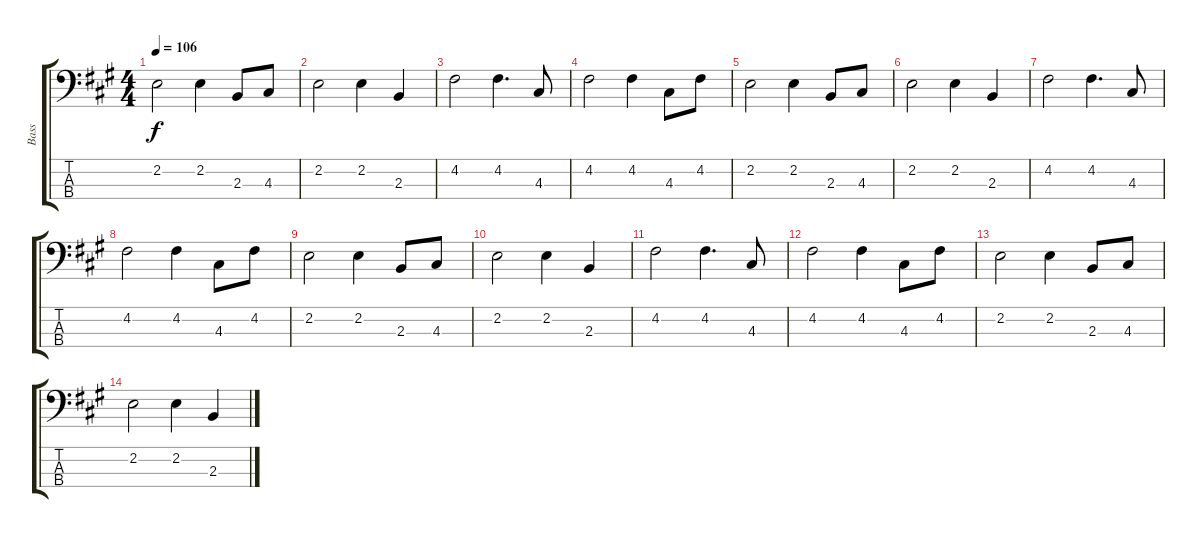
\track ("Bass" "Bass") {instrument acousticbass}
\staff {score tabs}
\tuning (G2 D2 A1 E1) {hide}
\ts (4 4)
\tempo 106
\clef f4
\ks f#minor
2.2.2{dy f} 2.2.4 2.3.8 4.3.8 |
2.2.2 2.2.4 2.3.4 |
4.2.2 4.2.4{d} 4.3.8 |
4.2.2 4.2.4 4.3.8 4.2.8 |
2.2.2 2.2.4 2.3.8 4.3.8 |
2.2.2 2.2.4 2.3.4 |
4.2.2 4.2.4{d} 4.3.8 |
4.2.2 4.2.4 4.3.8 4.2.8 |
2.2.2 2.2.4 2.3.8 4.3.8 |
2.2.2 2.2.4 2.3.4 |
4.2.2 4.2.4{d} 4.3.8 |
4.2.2 4.2.4 4.3.8 4.2.8 |
2.2.2 2.2.4 2.3.8 4.3.8 |
2.2.2 2.2.4 2.3.4
